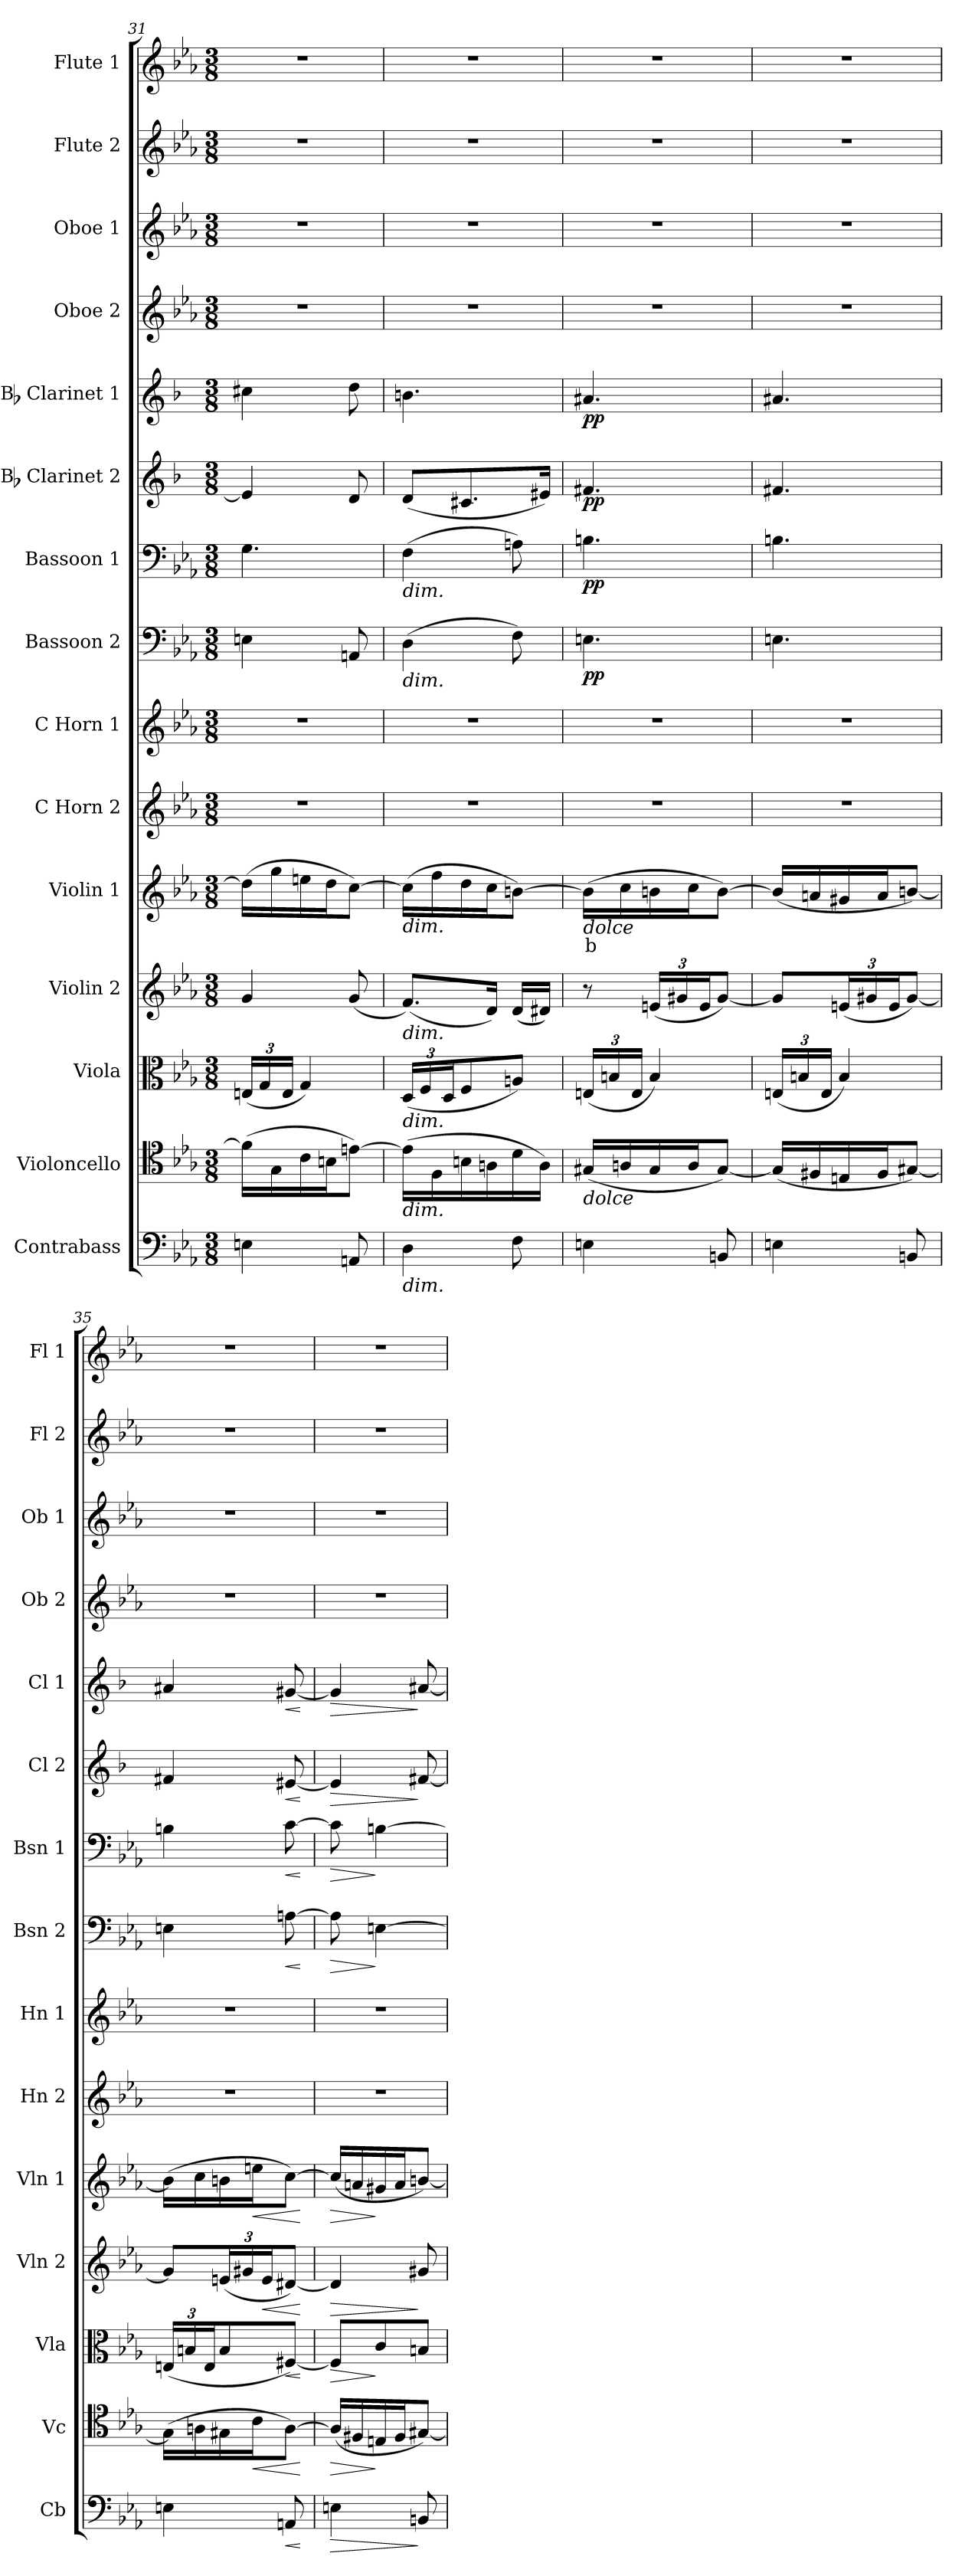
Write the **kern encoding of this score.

**kern	**dynam	**kern	**dynam	**kern	**dynam	**kern	**dynam	**kern	**text	**dynam	**kern	**kern	**kern	**dynam	**kern	**dynam	**kern	**dynam	**kern	**dynam	**kern	**kern	**kern	**kern
*part15	*part15	*part14	*part14	*part13	*part13	*part12	*part12	*part11	*part11	*part11	*part10	*part9	*part8	*part8	*part7	*part7	*part6	*part6	*part5	*part5	*part4	*part3	*part2	*part1
*staff15	*staff15	*staff14	*staff14	*staff13	*staff13	*staff12	*staff12	*staff11	*staff11	*staff11	*staff10	*staff9	*staff8	*staff8	*staff7	*staff7	*staff6	*staff6	*staff5	*staff5	*staff4	*staff3	*staff2	*staff1
*I"Contrabass	*	*I"Violoncello	*	*I"Viola	*	*I"Violin 2	*	*I"Violin 1	*	*	*I"C Horn 2	*I"C Horn 1	*I"Bassoon 2	*	*I"Bassoon 1	*	*I"Bb Clarinet 2	*	*I"Bb Clarinet 1	*	*I"Oboe 2	*I"Oboe 1	*I"Flute 2	*I"Flute 1
*I'Cb	*	*I'Vc	*	*I'Vla	*	*I'Vln 2	*	*I'Vln 1	*	*	*I'Hn 2	*I'Hn 1	*I'Bsn 2	*	*I'Bsn 1	*	*I'Cl 2	*	*I'Cl 1	*	*I'Ob 2	*I'Ob 1	*I'Fl 2	*I'Fl 1
*clefF4	*	*clefC4	*	*clefC3	*	*clefG2	*	*clefG2	*	*	*clefG2	*clefG2	*clefF4	*	*clefF4	*	*clefG2	*	*clefG2	*	*clefG2	*clefG2	*clefG2	*clefG2
*ITrd7c12	*	*	*	*	*	*	*	*	*	*	*ITrd7c12	*ITrd7c12	*	*	*	*	*ITrd1c2	*	*ITrd1c2	*	*	*	*	*
*k[b-e-a-]	*	*k[b-e-a-]	*	*k[b-e-a-]	*	*k[b-e-a-]	*	*k[b-e-a-]	*	*	*k[b-e-a-]	*k[b-e-a-]	*k[b-e-a-]	*	*k[b-e-a-]	*	*k[b-e-a-]	*	*k[b-e-a-]	*	*k[b-e-a-]	*k[b-e-a-]	*k[b-e-a-]	*k[b-e-a-]
*M3/8	*	*M3/8	*	*M3/8	*	*M3/8	*	*M3/8	*	*	*M3/8	*M3/8	*M3/8	*	*M3/8	*	*M3/8	*	*M3/8	*	*M3/8	*M3/8	*M3/8	*M3/8
*	*	*	*	*Xbrackettup	*	*	*	*	*	*	*	*	*	*	*	*	*	*	*	*	*	*	*	*
=31	=31	=31	=31	=31	=31	=31	=31	=31	=31	=31	=31	=31	=31	=31	=31	=31	=31	=31	=31	=31	=31	=31	=31	=31
4EEn\	.	(16f\LL]	.	(24En/LL	.	4g/	.	(16dd\LL]	.	.	4.r	4.r	4En\	.	4.G\	.	4d/]	.	4bn\	.	4.r	4.r	4.r	4.r
.	.	.	.	24G/	.	.	.	.	.	.	.	.	.	.	.	.	.	.	.	.	.	.	.	.
.	.	16G\	.	.	.	.	.	16gg\	.	.	.	.	.	.	.	.	.	.	.	.	.	.	.	.
.	.	.	.	24E/JJ	.	.	.	.	.	.	.	.	.	.	.	.	.	.	.	.	.	.	.	.
.	.	16c\	.	4G/)	.	.	.	16een\	.	.	.	.	.	.	.	.	.	.	.	.	.	.	.	.
.	.	16Bn\J	.	.	.	.	.	16dd\J	.	.	.	.	.	.	.	.	.	.	.	.	.	.	.	.
8AAAn/	.	[8en\J)	.	.	.	(8g/	.	[8cc\J)	.	.	.	.	8AAn/	.	.	.	8c/	.	8cc\	.	.	.	.	.
=32	=32	=32	=32	=32	=32	=32	=32	=32	=32	=32	=32	=32	=32	=32	=32	=32	=32	=32	=32	=32	=32	=32	=32	=32
!	!	!	!	!	!	!	!	!	!	!	!	!	!	!	!LO:TX:b:i:t=dim.	!	!	!	!	!	!	!	!	!
!	!	!	!	!	!	!	!	!	!	!	!	!	!LO:TX:b:i:t=dim.	!	!	!	!	!	!	!	!	!	!	!
!	!	!	!	!	!	!	!	!LO:TX:b:i:t=dim.	!	!	!	!	!	!	!	!	!	!	!	!	!	!	!	!
!	!	!	!	!	!	!LO:TX:b:i:t=dim.	!	!	!	!	!	!	!	!	!	!	!	!	!	!	!	!	!	!
!	!	!	!	!LO:TX:b:i:t=dim.	!	!	!	!	!	!	!	!	!	!	!	!	!	!	!	!	!	!	!	!
!	!	!LO:TX:b:i:t=dim.	!	!	!	!	!	!	!	!	!	!	!	!	!	!	!	!	!	!	!	!	!	!
!LO:TX:b:i:t=dim.	!	!	!	!	!	!	!	!	!	!	!	!	!	!	!	!	!	!	!	!	!	!	!	!
4DD\	.	(16e\LL]	.	(24D/LL	.	(8.f/L)	.	(16cc\LL]	.	.	4.r	4.r	(4D\	.	(4F\	.	(8c/L	.	4.an\	.	4.r	4.r	4.r	4.r
.	.	.	.	24F/	.	.	.	.	.	.	.	.	.	.	.	.	.	.	.	.	.	.	.	.
.	.	16F\	.	.	.	.	.	16ff\	.	.	.	.	.	.	.	.	.	.	.	.	.	.	.	.
.	.	.	.	24D/J	.	.	.	.	.	.	.	.	.	.	.	.	.	.	.	.	.	.	.	.
.	.	16Bn\	.	8F/	.	.	.	16dd\	.	.	.	.	.	.	.	.	8.Bn/	.	.	.	.	.	.	.
.	.	16An\	.	.	.	16d/Jk)	.	16cc\J	.	.	.	.	.	.	.	.	.	.	.	.	.	.	.	.
8FF\	.	16d\	.	8An/J)	.	(16d/LL	.	[8bn\J)	.	.	.	.	8F\)	.	8An\)	.	.	.	.	.	.	.	.	.
.	.	16A\JJ)	.	.	.	16d#X/JJ)	.	.	.	.	.	.	.	.	.	.	16d#X/Jk)	.	.	.	.	.	.	.
=33	=33	=33	=33	=33	=33	=33	=33	=33	=33	=33	=33	=33	=33	=33	=33	=33	=33	=33	=33	=33	=33	=33	=33	=33
!	!	!	!	!	!	!	!	!LO:TX:b:i:t=dolce	!	!	!	!	!	!	!	!	!	!	!	!	!	!	!	!
!	!	!LO:TX:b:i:t=dolce	!	!	!	!	!	!	!	!	!	!	!	!	!	!	!	!	!	!	!	!	!	!
!	!	!	!	!	!	!	!	!	!LO:LY:b:color=#FF0000	!	!	!	!	!LO:DY:b	!	!LO:DY:b	!	!LO:DY:b	!	!LO:DY:b	!	!	!	!
4EEn\	.	(16G#X/LL	.	(24En/LL	.	8r	.	(16b\LL]	b	.	4.r	4.r	4.En\	pp	4.Bn\	pp	4.en/	pp	4.g#X/	pp	4.r	4.r	4.r	4.r
.	.	.	.	24Bn/	.	.	.	.	.	.	.	.	.	.	.	.	.	.	.	.	.	.	.	.
.	.	16An/	.	.	.	.	.	16cc\	.	.	.	.	.	.	.	.	.	.	.	.	.	.	.	.
.	.	.	.	24E/JJ	.	.	.	.	.	.	.	.	.	.	.	.	.	.	.	.	.	.	.	.
*	*	*	*	*	*	*Xbrackettup	*	*	*	*	*	*	*	*	*	*	*	*	*	*	*	*	*	*
.	.	16G#/	.	4B/)	.	(24en/LL	.	16bn\	.	.	.	.	.	.	.	.	.	.	.	.	.	.	.	.
.	.	.	.	.	.	24g#X/	.	.	.	.	.	.	.	.	.	.	.	.	.	.	.	.	.	.
.	.	16A/J	.	.	.	.	.	16cc\J	.	.	.	.	.	.	.	.	.	.	.	.	.	.	.	.
.	.	.	.	.	.	24e/J	.	.	.	.	.	.	.	.	.	.	.	.	.	.	.	.	.	.
8BBBn/	.	[8G#/J)	.	.	.	[8g#/J)	.	[8b\J)	.	.	.	.	.	.	.	.	.	.	.	.	.	.	.	.
!!LO:PB:g=z
=34	=34	=34	=34	=34	=34	=34	=34	=34	=34	=34	=34	=34	=34	=34	=34	=34	=34	=34	=34	=34	=34	=34	=34	=34
4EEn\	.	(16G#/LL]	.	(24En/LL	.	8g#/L]	.	(16b/LL]	.	.	4.r	4.r	4.En\	.	4.Bn\	.	4.en/	.	4.g#X/	.	4.r	4.r	4.r	4.r
.	.	.	.	24Bn/	.	.	.	.	.	.	.	.	.	.	.	.	.	.	.	.	.	.	.	.
.	.	16F#X/	.	.	.	.	.	16an/	.	.	.	.	.	.	.	.	.	.	.	.	.	.	.	.
.	.	.	.	24E/JJ	.	.	.	.	.	.	.	.	.	.	.	.	.	.	.	.	.	.	.	.
.	.	16En/	.	4B/)	.	(24en/L	.	16g#X/	.	.	.	.	.	.	.	.	.	.	.	.	.	.	.	.
.	.	.	.	.	.	24g#X/	.	.	.	.	.	.	.	.	.	.	.	.	.	.	.	.	.	.
.	.	16F#/J	.	.	.	.	.	16a/J	.	.	.	.	.	.	.	.	.	.	.	.	.	.	.	.
.	.	.	.	.	.	24e/J	.	.	.	.	.	.	.	.	.	.	.	.	.	.	.	.	.	.
8BBBn/	.	[8G#X/J)	.	.	.	[8g#/J)	.	[8bn/J)	.	.	.	.	.	.	.	.	.	.	.	.	.	.	.	.
=35	=35	=35	=35	=35	=35	=35	=35	=35	=35	=35	=35	=35	=35	=35	=35	=35	=35	=35	=35	=35	=35	=35	=35	=35
4EEn\	.	(16G#\LL]	.	(24En/LL	.	8g#/L]	.	(16b\LL]	.	.	4.r	4.r	4En\	.	4Bn\	.	4en/	.	4g#X/	.	4.r	4.r	4.r	4.r
.	.	.	.	24Bn/	.	.	.	.	.	.	.	.	.	.	.	.	.	.	.	.	.	.	.	.
.	.	16An\	.	.	.	.	.	16cc\	.	.	.	.	.	.	.	.	.	.	.	.	.	.	.	.
.	.	.	.	24E/J	.	.	.	.	.	.	.	.	.	.	.	.	.	.	.	.	.	.	.	.
.	.	16G#X\	.	8B/	.	(24en/L	.	16bn\	.	.	.	.	.	.	.	.	.	.	.	.	.	.	.	.
.	.	.	.	.	.	24g#X/	.	.	.	.	.	.	.	.	.	.	.	.	.	.	.	.	.	.
!	!	!	!LO:HP:b	!	!	!	!	!	!	!LO:HP:b	!	!	!	!	!	!	!	!	!	!	!	!	!	!
.	.	16c\J	<	.	.	.	.	16een\J	.	<	.	.	.	.	.	.	.	.	.	.	.	.	.	.
!	!	!	!	!	!	!	!LO:HP:b	!	!	!	!	!	!	!	!	!	!	!	!	!	!	!	!	!
.	.	.	.	.	.	24e/J	<	.	.	.	.	.	.	.	.	.	.	.	.	.	.	.	.	.
!	!LO:HP:b	!	!	!	!LO:HP:b	!	!	!	!	!	!	!	!	!LO:HP:b	!	!LO:HP:b	!	!LO:HP:b	!	!LO:HP:b	!	!	!	!
8AAAn/	<	[8A\J)	.	[8F#X/J)	<	[8d#X/J)	.	[8cc\J)	.	.	.	.	[8An\	<	[8c\	<	[8d#X/	<	[8f#X/	<	.	.	.	.
.	[	.	[	.	[	.	[	.	.	[	.	.	.	[	.	[	.	[	.	[	.	.	.	.
=36	=36	=36	=36	=36	=36	=36	=36	=36	=36	=36	=36	=36	=36	=36	=36	=36	=36	=36	=36	=36	=36	=36	=36	=36
!	!LO:HP:b	!	!LO:HP:b	!	!LO:HP:b	!	!LO:HP:b	!	!	!LO:HP:b	!	!	!	!LO:HP:b	!	!LO:HP:b	!	!LO:HP:b	!	!LO:HP:b	!	!	!	!
4EEn\	>	(16A/LL]	>	8F#/L]	>	4d#/]	>	(16cc/LL]	.	>	4.r	4.r	8A\]	>	8c\]	>	4d#/]	>	4f#/]	>	4.r	4.r	4.r	4.r
.	.	16F#X/	.	.	.	.	.	16an/	.	.	.	.	.	.	.	.	.	.	.	.	.	.	.	.
.	.	16En/	]	8c/	]	.	.	16g#X/	.	]	.	.	[4En\	]	[4Bn\	]	.	.	.	.	.	.	.	.
.	.	16F#/J	.	.	.	.	.	16a/J	.	.	.	.	.	.	.	.	.	.	.	.	.	.	.	.
8BBBn/	]	[8G#X/J)	.	8Bn/J	.	8g#X/	]	[8bn/J)	.	.	.	.	.	.	.	.	[8en/	]	[8g#X/	]	.	.	.	.
=	=	=	=	=	=	=	=	=	=	=	=	=	=	=	=	=	=	=	=	=	=	=	=	=
*-	*-	*-	*-	*-	*-	*-	*-	*-	*-	*-	*-	*-	*-	*-	*-	*-	*-	*-	*-	*-	*-	*-	*-	*-
